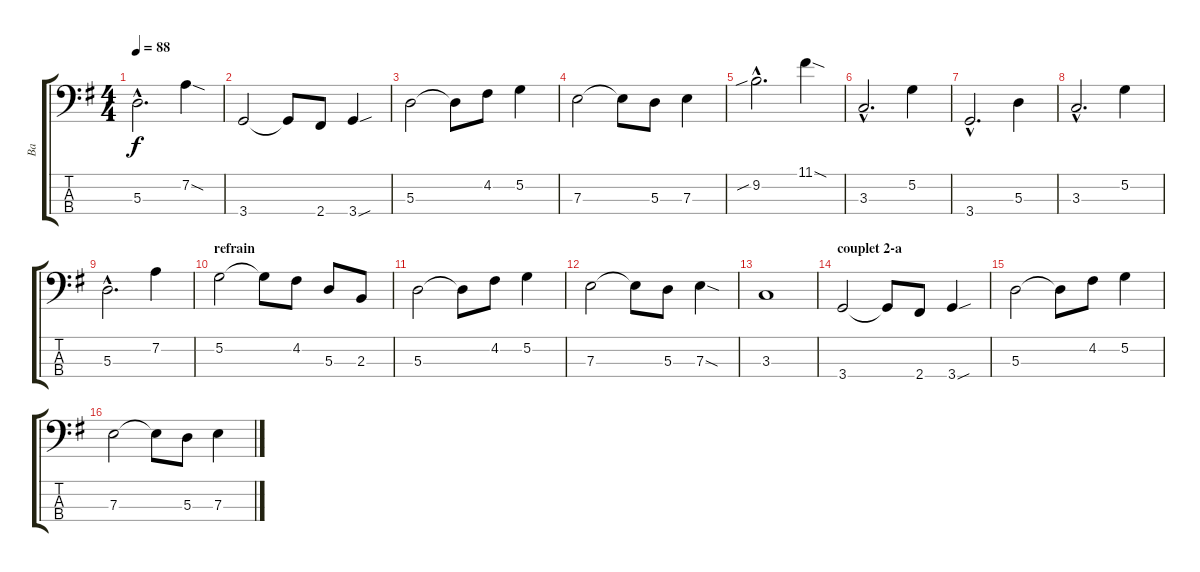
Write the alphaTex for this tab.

\track ("Ba" "Ba") {instrument fretlessbass}
\staff {score tabs}
\tuning (G2 D2 A1 E1) {hide}
\ts (4 4)
\tempo 88
\clef f4
\ks g
5.3{hac}.2{d dy f} 7.2{sod}.4 |
3.4.2 3.4{t}.8 2.4.8 3.4{sou}.4 |
5.3.2 5.3{t}.8 4.2.8 5.2.4 |
7.3.2 7.3{t}.8 5.3.8 7.3.4 |
9.2{sib hac}.2{d} 11.1{sod}.4 |
3.3{hac}.2{d} 5.2.4 |
3.4{hac}.2{d} 5.3.4 |
3.3{hac}.2{d} 5.2.4 |
5.3{hac}.2{d} 7.2.4 |
\section ("" "refrain")
5.2.2 5.2{t}.8 4.2.8 5.3.8 2.3.8 |
5.3.2 5.3{t}.8 4.2.8 5.2.4 |
7.3.2 7.3{t}.8 5.3.8 7.3{sod}.4 |
3.3.1 |
\section ("" "couplet 2-a")
3.4.2 3.4{t}.8 2.4.8 3.4{sou}.4 |
5.3.2 5.3{t}.8 4.2.8 5.2.4 |
7.3.2 7.3{t}.8 5.3.8 7.3.4
